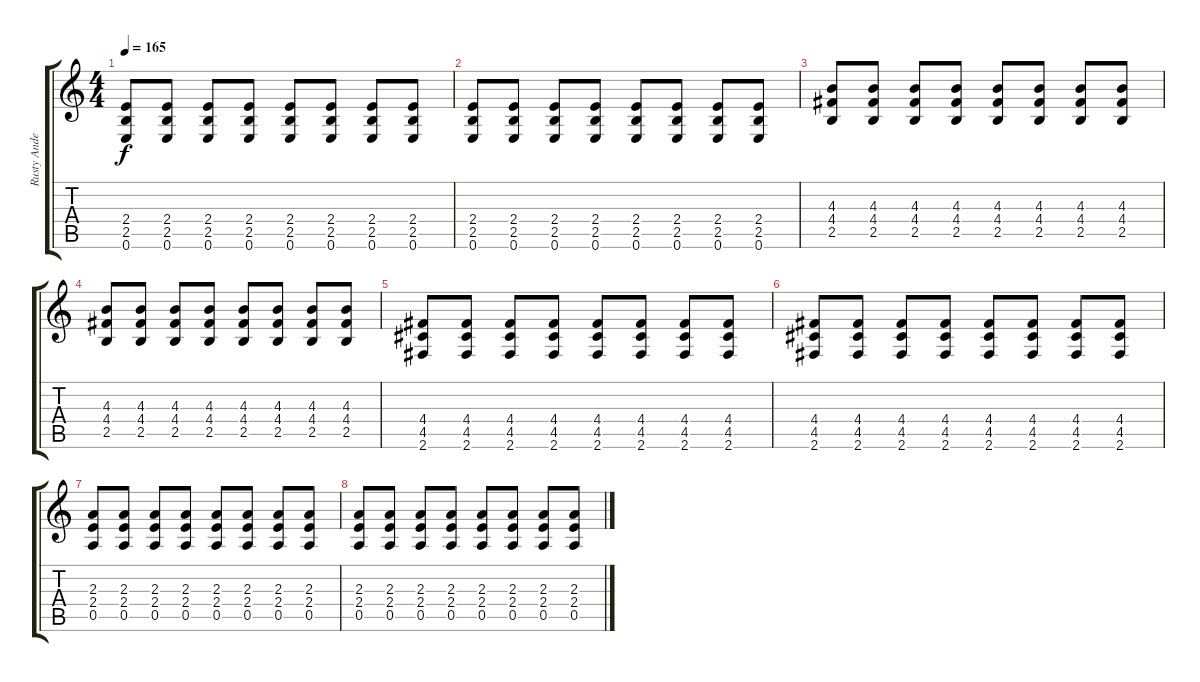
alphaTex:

\track ("Rusty Anderson" "Rusty Ande") {instrument distortionguitar}
\staff {score tabs}
\tuning (E4 B3 G3 D3 A2 E2) {hide}
\ts (4 4)
\tempo 165
\clef g2
\ks c
(2.4 2.5 0.6).8{dy f} (2.4 2.5 0.6).8 (2.4 2.5 0.6).8 (2.4 2.5 0.6).8 (2.4 2.5 0.6).8 (2.4 2.5 0.6).8 (2.4 2.5 0.6).8 (2.4 2.5 0.6).8 |
(2.4 2.5 0.6).8 (2.4 2.5 0.6).8 (2.4 2.5 0.6).8 (2.4 2.5 0.6).8 (2.4 2.5 0.6).8 (2.4 2.5 0.6).8 (2.4 2.5 0.6).8 (2.4 2.5 0.6).8 |
(4.3 4.4 2.5).8 (4.3 4.4 2.5).8 (4.3 4.4 2.5).8 (4.3 4.4 2.5).8 (4.3 4.4 2.5).8 (4.3 4.4 2.5).8 (4.3 4.4 2.5).8 (4.3 4.4 2.5).8 |
(4.3 4.4 2.5).8 (4.3 4.4 2.5).8 (4.3 4.4 2.5).8 (4.3 4.4 2.5).8 (4.3 4.4 2.5).8 (4.3 4.4 2.5).8 (4.3 4.4 2.5).8 (4.3 4.4 2.5).8 |
(4.4 4.5 2.6).8 (4.4 4.5 2.6).8 (4.4 4.5 2.6).8 (4.4 4.5 2.6).8 (4.4 4.5 2.6).8 (4.4 4.5 2.6).8 (4.4 4.5 2.6).8 (4.4 4.5 2.6).8 |
(4.4 4.5 2.6).8 (4.4 4.5 2.6).8 (4.4 4.5 2.6).8 (4.4 4.5 2.6).8 (4.4 4.5 2.6).8 (4.4 4.5 2.6).8 (4.4 4.5 2.6).8 (4.4 4.5 2.6).8 |
(2.3 2.4 0.5).8 (2.3 2.4 0.5).8 (2.3 2.4 0.5).8 (2.3 2.4 0.5).8 (2.3 2.4 0.5).8 (2.3 2.4 0.5).8 (2.3 2.4 0.5).8 (2.3 2.4 0.5).8 |
(2.3 2.4 0.5).8 (2.3 2.4 0.5).8 (2.3 2.4 0.5).8 (2.3 2.4 0.5).8 (2.3 2.4 0.5).8 (2.3 2.4 0.5).8 (2.3 2.4 0.5).8 (2.3 2.4 0.5).8
